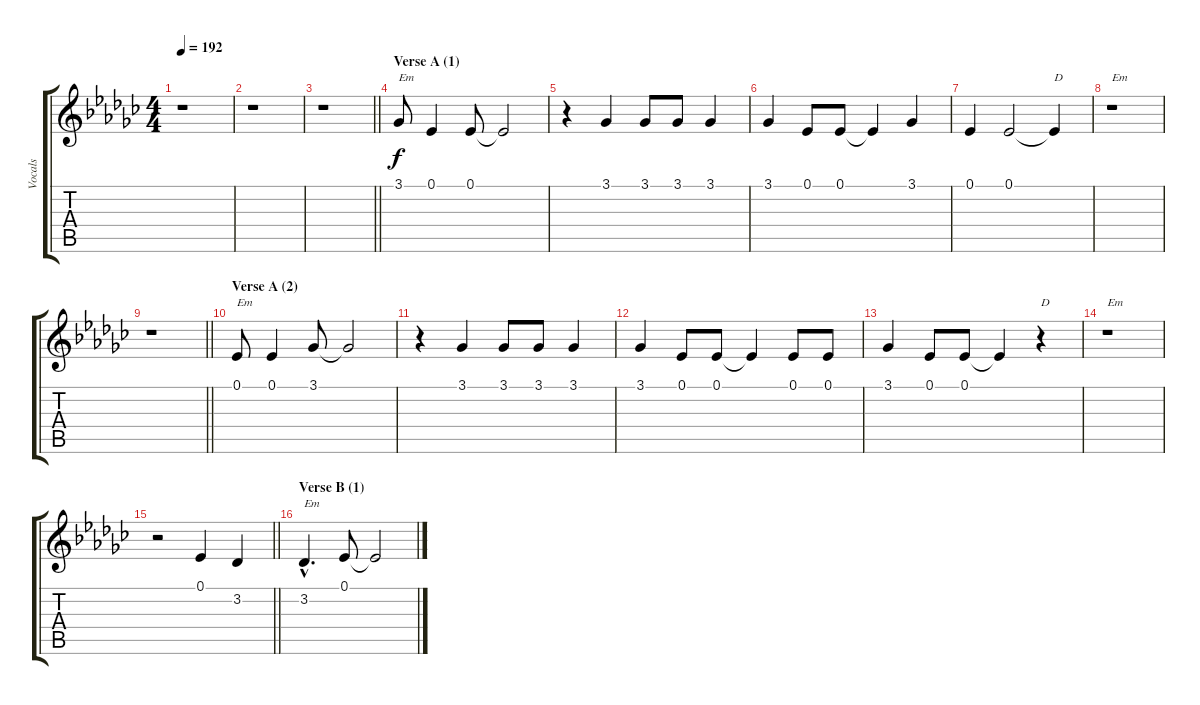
\track ("Vocals" "Vocals") {instrument sopranosax}
\staff {score tabs}
\tuning (Eb4 Bb3 Gb3 Db3 Ab2 Eb2) {hide}
\ts (4 4)
\tempo 192
\clef g2
\ks ebminor
r.1{dy f} |
r.1 |
\barLineRight lightlight
r.1 |
\section ("" "Verse A (1)")
3.1.8{txt "Em"} 0.1.4 0.1.8 0.1{t}.2 |
r.4 3.1.4 3.1.8 3.1.8 3.1.4 |
3.1.4 0.1.8 0.1.8 0.1{t}.4 3.1.4 |
0.1.4 0.1.2 0.1{t}.4{txt "D"} |
r.1{txt "Em"} |
\barLineRight lightlight
r.1 |
\section ("" "Verse A (2)")
0.1.8{txt "Em"} 0.1.4 3.1.8 3.1{t}.2 |
r.4 3.1.4 3.1.8 3.1.8 3.1.4 |
3.1.4 0.1.8 0.1.8 0.1{t}.4 0.1.8 0.1.8 |
3.1.4 0.1.8 0.1.8 0.1{t}.4 r.4{txt "D"} |
r.1{txt "Em"} |
\barLineRight lightlight
r.2 0.1.4 3.2.4 |
\section ("" "Verse B (1)")
3.2{hac}.4{d txt "Em"} 0.1.8 0.1{t}.2
